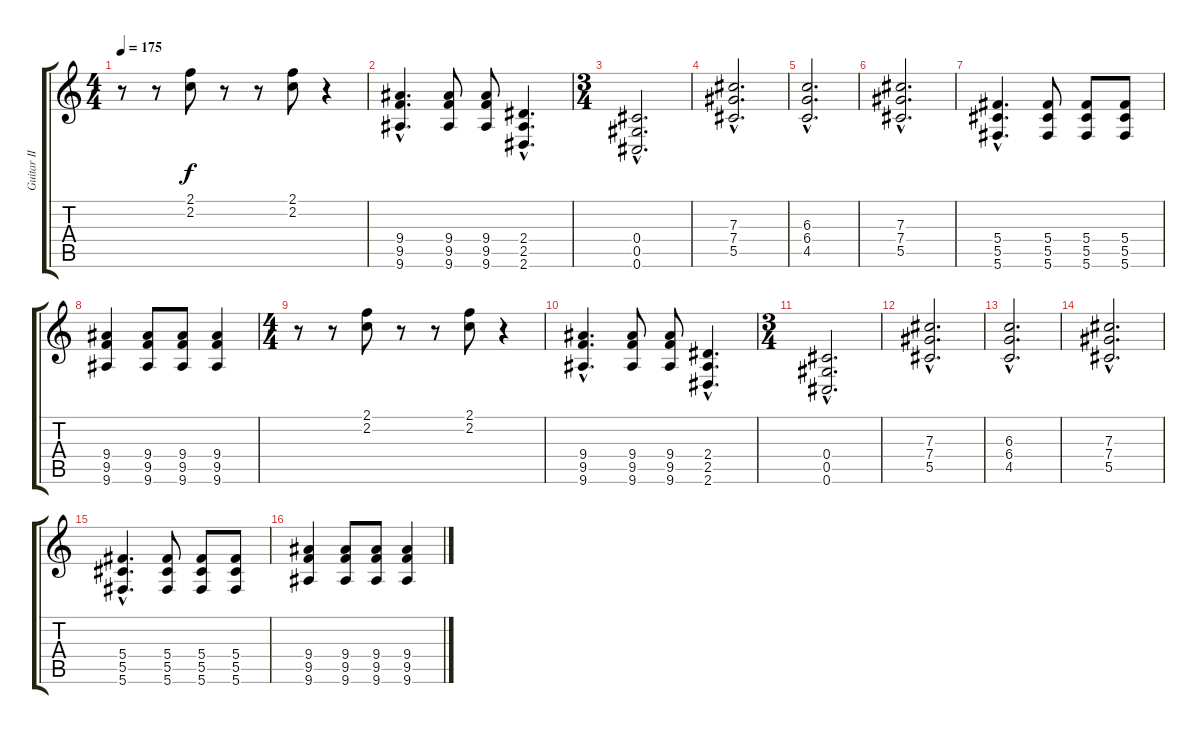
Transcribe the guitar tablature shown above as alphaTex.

\track ("Guitar II" "Guitar II") {instrument overdrivenguitar}
\staff {score tabs}
\tuning (Eb4 Bb3 Gb3 Db3 Ab2 Db2) {hide}
\ts (4 4)
\tempo 175
\clef g2
\ks c
r.8{dy f} r.8 (2.1 2.2).8 r.8 r.8 (2.1 2.2).8 r.4 |
(9.4{hac} 9.5{hac} 9.6{hac}).4{d} (9.4 9.5 9.6).8 (9.4 9.5 9.6).8 (2.4{hac} 2.5{hac} 2.6{hac}).4{d} |
\ts (3 4)
(0.4{hac} 0.5{hac} 0.6{hac}).2{d} |
(7.3{hac} 7.4{hac} 5.5{hac}).2{d} |
(6.3{hac} 6.4{hac} 4.5{hac}).2{d} |
(7.3{hac} 7.4{hac} 5.5{hac}).2{d} |
(5.4{hac} 5.5{hac} 5.6{hac}).4{d} (5.4 5.5 5.6).8 (5.4 5.5 5.6).8 (5.4 5.5 5.6).8 |
(9.4 9.5 9.6).4 (9.4 9.5 9.6).8 (9.4 9.5 9.6).8 (9.4 9.5 9.6).4 |
\ts (4 4)
r.8 r.8 (2.1 2.2).8 r.8 r.8 (2.1 2.2).8 r.4 |
(9.4{hac} 9.5{hac} 9.6{hac}).4{d} (9.4 9.5 9.6).8 (9.4 9.5 9.6).8 (2.4{hac} 2.5{hac} 2.6{hac}).4{d} |
\ts (3 4)
(0.4{hac} 0.5{hac} 0.6{hac}).2{d} |
(7.3{hac} 7.4{hac} 5.5{hac}).2{d} |
(6.3{hac} 6.4{hac} 4.5{hac}).2{d} |
(7.3{hac} 7.4{hac} 5.5{hac}).2{d} |
(5.4{hac} 5.5{hac} 5.6{hac}).4{d} (5.4 5.5 5.6).8 (5.4 5.5 5.6).8 (5.4 5.5 5.6).8 |
(9.4 9.5 9.6).4 (9.4 9.5 9.6).8 (9.4 9.5 9.6).8 (9.4 9.5 9.6).4
